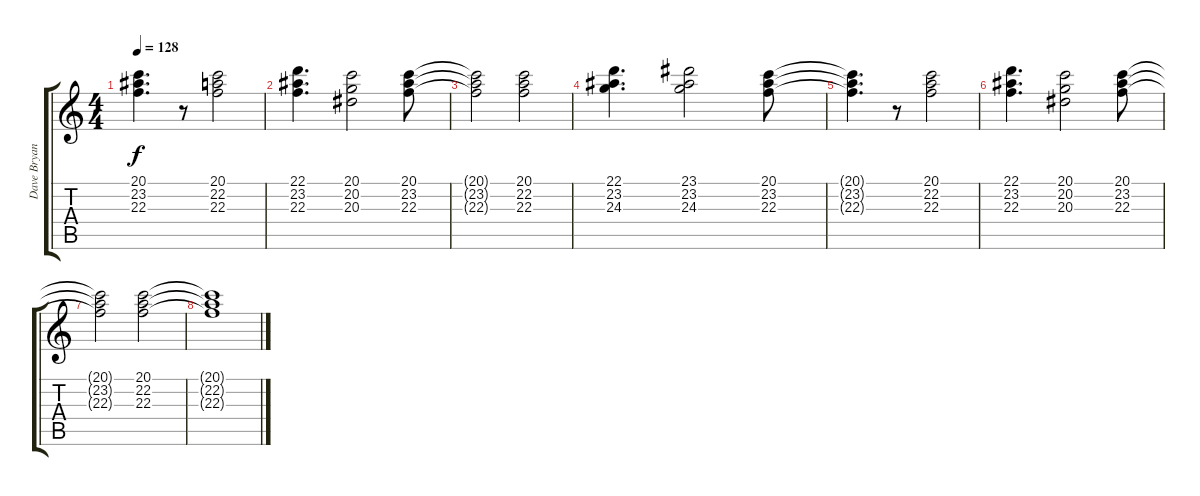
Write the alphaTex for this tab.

\track ("Dave Bryan" "Dave Bryan") {instrument synthstrings1}
\staff {score tabs}
\tuning (E4 B3 G3 D3 A2 E2) {hide}
\ts (4 4)
\tempo 128
\clef g2
\ks c
(20.1{t} 23.2{t} 22.3{t}).4{d dy f} r.8 (20.1 22.2 22.3).2 |
(22.1 23.2 22.3).4{d} (20.1 20.2 20.3).2 (20.1 23.2 22.3).8 |
(20.1{t} 23.2{t} 22.3{t}).2 (20.1 22.2 22.3).2 |
(22.1 23.2 24.3).4{d} (23.1 23.2 24.3).2 (20.1 23.2 22.3).8 |
(20.1{t} 23.2{t} 22.3{t}).4{d} r.8 (20.1 22.2 22.3).2 |
(22.1 23.2 22.3).4{d} (20.1 20.2 20.3).2 (20.1 23.2 22.3).8 |
(20.1{t} 23.2{t} 22.3{t}).2{volume 10} (20.1 22.2 22.3).2 |
(20.1{t} 22.2{t} 22.3{t}).1{volume 0}
